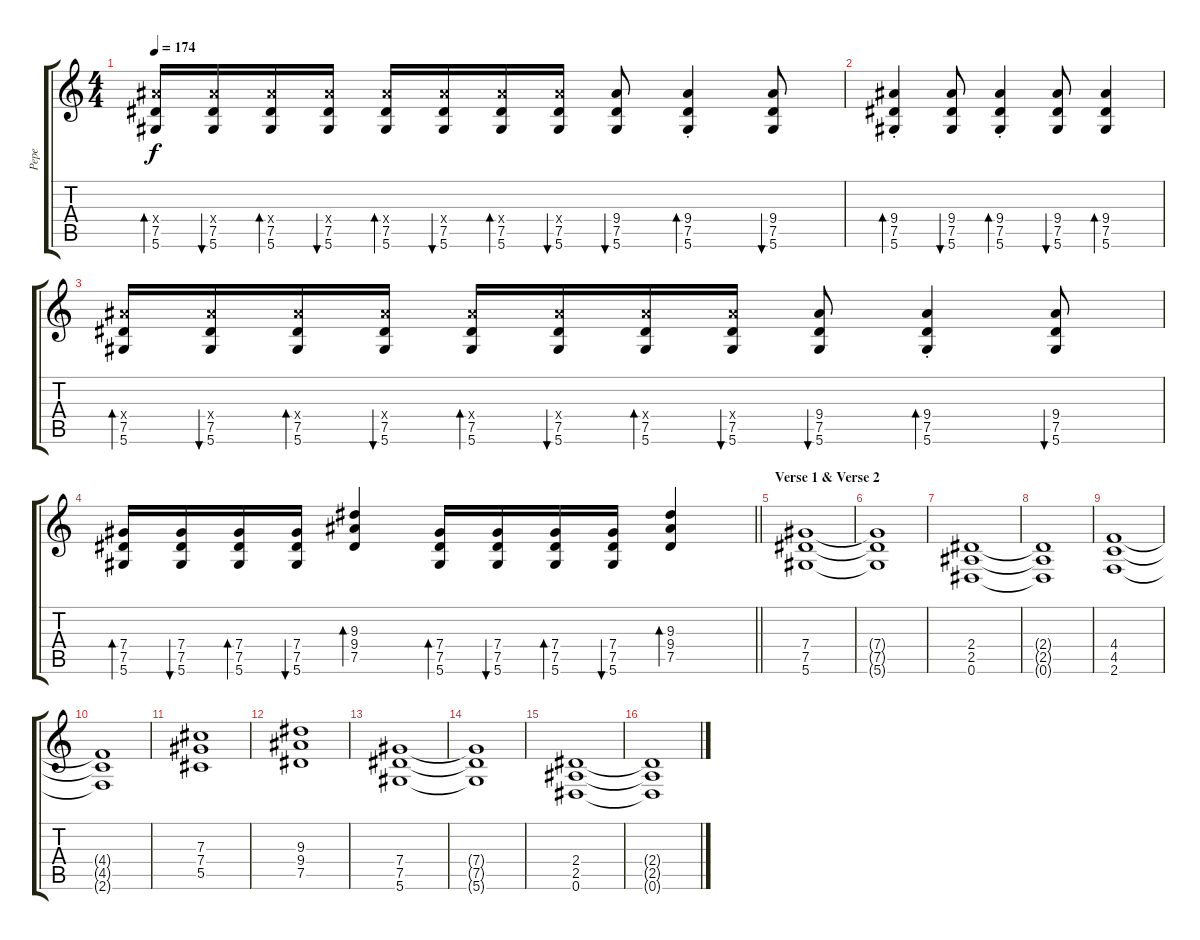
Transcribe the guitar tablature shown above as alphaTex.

\track ("Pepe" "Pepe") {instrument distortionguitar}
\staff {score tabs}
\tuning (Eb4 Bb3 Gb3 Db3 Ab2 Eb2) {hide}
\ts (4 4)
\tempo 174
\clef g2
\ks c
(9.4{x} 7.5 5.6).16{bd 60 dy f} (9.4{x} 7.5 5.6).16{bu 60} (9.4{x} 7.5 5.6).16{bd 60} (9.4{x} 7.5 5.6).16{bu 60} (9.4{x} 7.5 5.6).16{bd 60} (9.4{x} 7.5 5.6).16{bu 60} (9.4{x} 7.5 5.6).16{bd 60} (9.4{x} 7.5 5.6).16{bu 60} (9.4 7.5 5.6).8{bu 60} (9.4{st} 7.5{st} 5.6{st}).4{bd 60} (9.4 7.5 5.6).8{bu 60} |
(9.4{st} 7.5{st} 5.6{st}).4{bd 60} (9.4 7.5 5.6).8{bu 60} (9.4{st} 7.5{st} 5.6{st}).4{bd 60} (9.4 7.5 5.6).8{bu 60} (9.4 7.5 5.6).4{bd 60} |
(9.4{x} 7.5 5.6).16{bd 60} (9.4{x} 7.5 5.6).16{bu 60} (9.4{x} 7.5 5.6).16{bd 60} (9.4{x} 7.5 5.6).16{bu 60} (9.4{x} 7.5 5.6).16{bd 60} (9.4{x} 7.5 5.6).16{bu 60} (9.4{x} 7.5 5.6).16{bd 60} (9.4{x} 7.5 5.6).16{bu 60} (9.4 7.5 5.6).8{bu 60} (9.4{st} 7.5{st} 5.6{st}).4{bd 60} (9.4 7.5 5.6).8{bu 60} |
\barLineRight lightlight
(7.4 7.5 5.6).16{bd 60} (7.4 7.5 5.6).16{bu 60} (7.4 7.5 5.6).16{bd 60} (7.4 7.5 5.6).16{bu 60} (9.3 9.4 7.5).4{bd 60} (7.4 7.5 5.6).16{bd 60} (7.4 7.5 5.6).16{bu 60} (7.4 7.5 5.6).16{bd 60} (7.4 7.5 5.6).16{bu 60} (9.3 9.4 7.5).4{bd 60} |
\section ("" "Verse 1 & Verse 2")
(7.4 7.5 5.6).1 |
(7.4{t} 7.5{t} 5.6{t}).1 |
(2.4 2.5 0.6).1 |
(2.4{t} 2.5{t} 0.6{t}).1 |
(4.4 4.5 2.6).1 |
(4.4{t} 4.5{t} 2.6{t}).1 |
(7.3 7.4 5.5).1 |
(9.3 9.4 7.5).1 |
(7.4 7.5 5.6).1 |
(7.4{t} 7.5{t} 5.6{t}).1 |
(2.4 2.5 0.6).1 |
(2.4{t} 2.5{t} 0.6{t}).1
